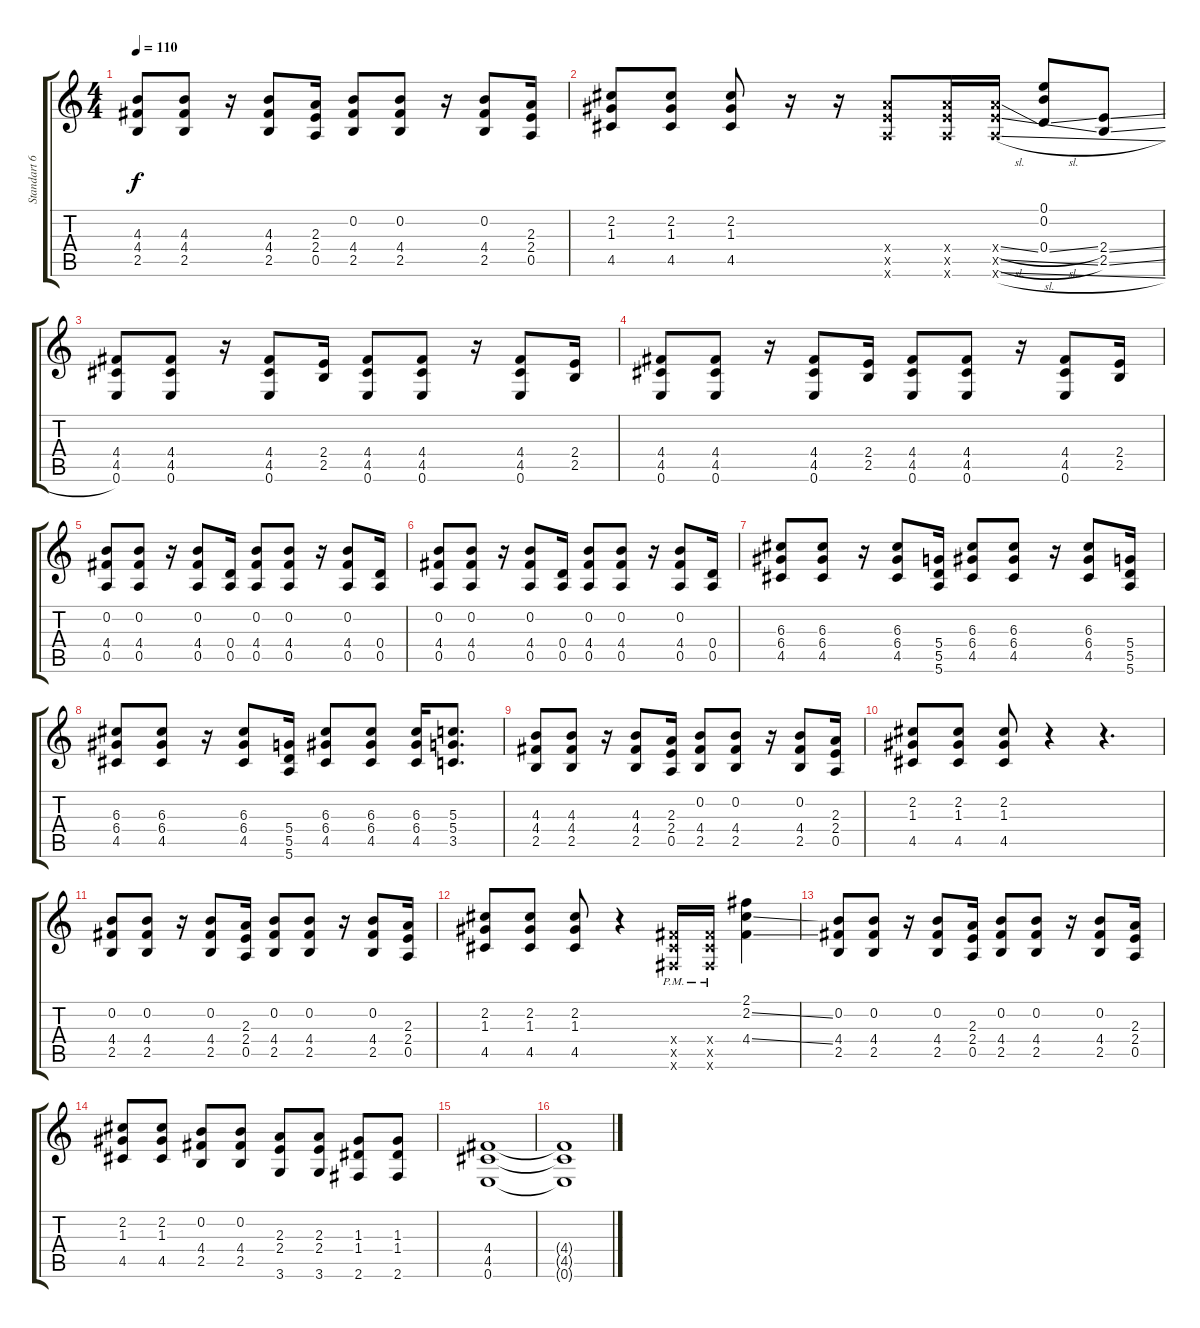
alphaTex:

\track ("Standart 6 Strings Electric Guitar" "Standart 6") {instrument distortionguitar}
\staff {score tabs}
\tuning (E4 B3 G3 D3 A2 E2) {hide}
\ts (4 4)
\tempo 110
\clef g2
\ks c
(4.3 4.4 2.5).8{dy f} (4.3 4.4 2.5).8 r.16 (4.3 4.4 2.5).8 (2.3 2.4 0.5).16 (0.2 4.4 2.5).8 (0.2 4.4 2.5).8 r.16 (0.2 4.4 2.5).8 (2.3 2.4 0.5).16 |
(2.2 1.3 4.5).8 (2.2 1.3 4.5).8 (2.2 1.3 4.5).8 r.16 r.16 (7.4{x} 7.5{x} 5.6{x}).8 (7.4{x} 7.5{x} 5.6{x}).16 (7.4{sl x} 7.5{sl x} 5.6{sl x}).16 (0.1 0.2 0.4{sl}).8 (2.4{ss} 2.5{ss}).8 |
(4.4 4.5 0.6).8 (4.4 4.5 0.6).8 r.16 (4.4 4.5 0.6).8 (2.4 2.5).16 (4.4 4.5 0.6).8 (4.4 4.5 0.6).8 r.16 (4.4 4.5 0.6).8 (2.4 2.5).16 |
(4.4 4.5 0.6).8 (4.4 4.5 0.6).8 r.16 (4.4 4.5 0.6).8 (2.4 2.5).16 (4.4 4.5 0.6).8 (4.4 4.5 0.6).8 r.16 (4.4 4.5 0.6).8 (2.4 2.5).16 |
(0.2 4.4 0.5).8 (0.2 4.4 0.5).8 r.16 (0.2 4.4 0.5).8 (0.4 0.5).16 (0.2 4.4 0.5).8 (0.2 4.4 0.5).8 r.16 (0.2 4.4 0.5).8 (0.4 0.5).16 |
(0.2 4.4 0.5).8 (0.2 4.4 0.5).8 r.16 (0.2 4.4 0.5).8 (0.4 0.5).16 (0.2 4.4 0.5).8 (0.2 4.4 0.5).8 r.16 (0.2 4.4 0.5).8 (0.4 0.5).16 |
(6.3 6.4 4.5).8 (6.3 6.4 4.5).8 r.16 (6.3 6.4 4.5).8 (5.4 5.5 5.6).16 (6.3 6.4 4.5).8 (6.3 6.4 4.5).8 r.16 (6.3 6.4 4.5).8 (5.4 5.5 5.6).16 |
(6.3 6.4 4.5).8 (6.3 6.4 4.5).8 r.16 (6.3 6.4 4.5).8 (5.4 5.5 5.6).16 (6.3 6.4 4.5).8 (6.3 6.4 4.5).8 (6.3 6.4 4.5).16 (5.3 5.4 3.5).8{d} |
(4.3 4.4 2.5).8 (4.3 4.4 2.5).8 r.16 (4.3 4.4 2.5).8 (2.3 2.4 0.5).16 (0.2 4.4 2.5).8 (0.2 4.4 2.5).8 r.16 (0.2 4.4 2.5).8 (2.3 2.4 0.5).16 |
(2.2 1.3 4.5).8 (2.2 1.3 4.5).8 (2.2 1.3 4.5).8 r.4 r.4{d} |
(0.2 4.4 2.5).8 (0.2 4.4 2.5).8 r.16 (0.2 4.4 2.5).8 (2.3 2.4 0.5).16 (0.2 4.4 2.5).8 (0.2 4.4 2.5).8 r.16 (0.2 4.4 2.5).8 (2.3 2.4 0.5).16 |
(2.2 1.3 4.5).8 (2.2 1.3 4.5).8 (2.2 1.3 4.5).8 r.4 (4.4{pm x} 4.5{pm x} 2.6{pm x}).16 (4.4{pm x} 4.5{pm x} 2.6{pm x}).16 (2.1 2.2{ss} 4.4{ss}).4 |
(0.2 4.4 2.5).8 (0.2 4.4 2.5).8 r.16 (0.2 4.4 2.5).8 (2.3 2.4 0.5).16 (0.2 4.4 2.5).8 (0.2 4.4 2.5).8 r.16 (0.2 4.4 2.5).8 (2.3 2.4 0.5).16 |
(2.2 1.3 4.5).8 (2.2 1.3 4.5).8 (0.2 4.4 2.5).8 (0.2 4.4 2.5).8 (2.3 2.4 3.6).8 (2.3 2.4 3.6).8 (1.3 1.4 2.6).8 (1.3 1.4 2.6).8 |
(4.4 4.5 0.6).1 |
(4.4{t} 4.5{t} 0.6{t}).1
